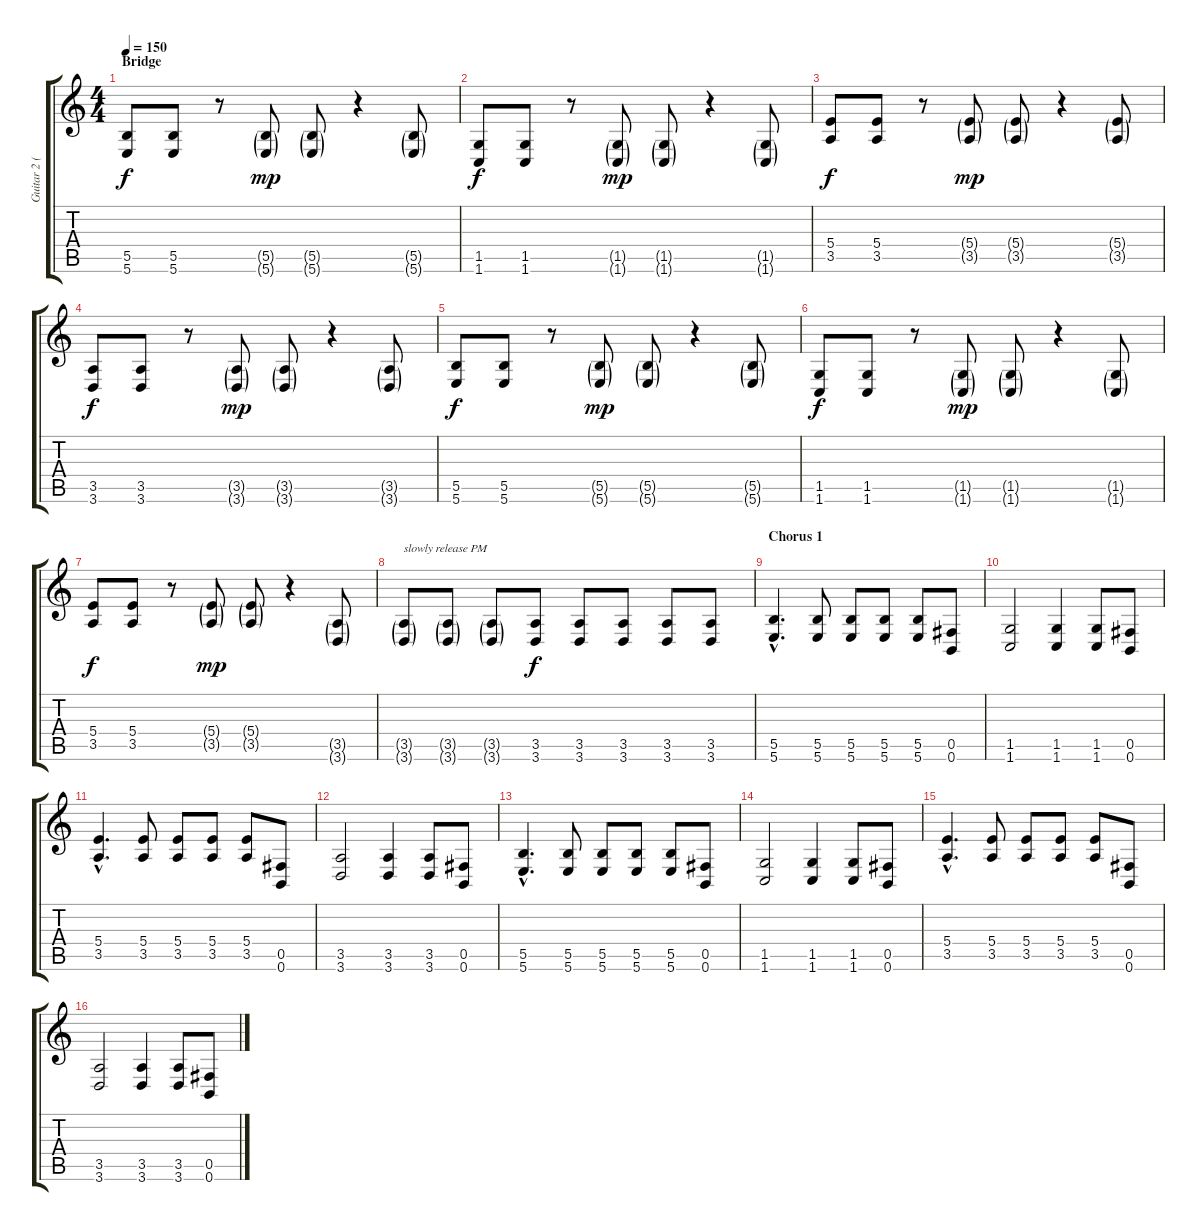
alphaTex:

\track ("Guitar 2 (P.Mueller)" "Guitar 2 (") {instrument distortionguitar}
\staff {score tabs}
\tuning (Db4 Ab3 E3 B2 Gb2 B1) {hide}
\ts (4 4)
\section ("" "Bridge")
\tempo 150
\clef g2
\ks c
(5.5 5.6).8{dy f} (5.5 5.6).8 r.8 (5.5{g} 5.6{g}).8{dy mp} (5.5{g} 5.6{g}).8 r.4 (5.5{g} 5.6{g}).8 |
(1.5 1.6).8{dy f} (1.5 1.6).8 r.8 (1.5{g} 1.6{g}).8{dy mp} (1.5{g} 1.6{g}).8 r.4 (1.5{g} 1.6{g}).8 |
(5.4 3.5).8{dy f} (5.4 3.5).8 r.8 (5.4{g} 3.5{g}).8{dy mp} (5.4{g} 3.5{g}).8 r.4 (5.4{g} 3.5{g}).8 |
(3.5 3.6).8{dy f} (3.5 3.6).8 r.8 (3.5{g} 3.6{g}).8{dy mp} (3.5{g} 3.6{g}).8 r.4 (3.5{g} 3.6{g}).8 |
(5.5 5.6).8{dy f} (5.5 5.6).8 r.8 (5.5{g} 5.6{g}).8{dy mp} (5.5{g} 5.6{g}).8 r.4 (5.5{g} 5.6{g}).8 |
(1.5 1.6).8{dy f} (1.5 1.6).8 r.8 (1.5{g} 1.6{g}).8{dy mp} (1.5{g} 1.6{g}).8 r.4 (1.5{g} 1.6{g}).8 |
(5.4 3.5).8{dy f} (5.4 3.5).8 r.8 (5.4{g} 3.5{g}).8{dy mp} (5.4{g} 3.5{g}).8 r.4 (3.5{g} 3.6{g}).8 |
(3.5{g} 3.6{g}).8{txt "slowly release PM"} (3.5{g} 3.6{g}).8 (3.5{g} 3.6{g}).8 (3.5 3.6).8{dy f} (3.5 3.6).8 (3.5 3.6).8 (3.5 3.6).8 (3.5 3.6).8 |
\section ("" "Chorus 1")
(5.5{hac} 5.6{hac}).4{d} (5.5 5.6).8 (5.5 5.6).8 (5.5 5.6).8 (5.5 5.6).8 (0.5 0.6).8 |
(1.5 1.6).2 (1.5 1.6).4 (1.5 1.6).8 (0.5 0.6).8 |
(5.4{hac} 3.5{hac}).4{d} (5.4 3.5).8 (5.4 3.5).8 (5.4 3.5).8 (5.4 3.5).8 (0.5 0.6).8 |
(3.5 3.6).2 (3.5 3.6).4 (3.5 3.6).8 (0.5 0.6).8 |
(5.5{hac} 5.6{hac}).4{d} (5.5 5.6).8 (5.5 5.6).8 (5.5 5.6).8 (5.5 5.6).8 (0.5 0.6).8 |
(1.5 1.6).2 (1.5 1.6).4 (1.5 1.6).8 (0.5 0.6).8 |
(5.4{hac} 3.5{hac}).4{d} (5.4 3.5).8 (5.4 3.5).8 (5.4 3.5).8 (5.4 3.5).8 (0.5 0.6).8 |
(3.5 3.6).2 (3.5 3.6).4 (3.5 3.6).8 (0.5 0.6).8
